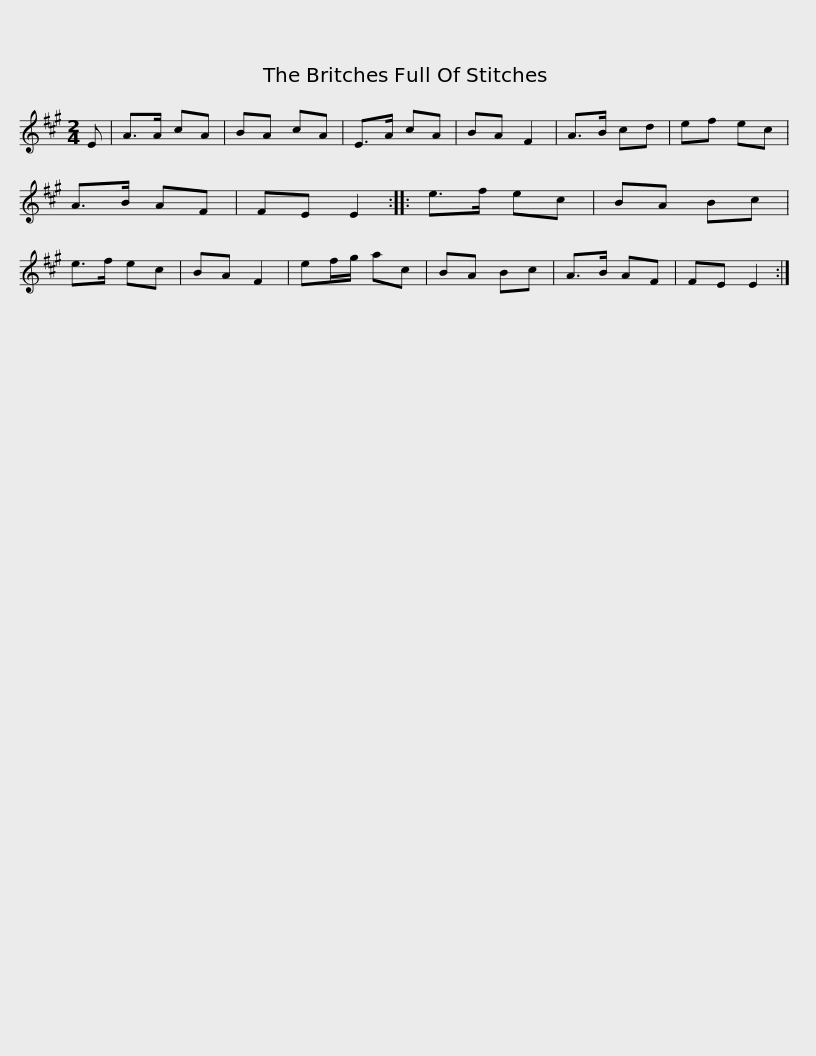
X:1
L:1/8
M:2/4
I:linebreak $
K:A
V:1 treble
V:1
 E | A>A cA | BA cA | E>A cA | BA F2 | %5
 A>B cd | ef ec | A>B AF | FE E2 :: e>f ec |$ %10
 BA Bc | e>f ec | BA F2 | ef/g/ ac | BA Bc | %15
 A>B AF | FE E2 :| %17
